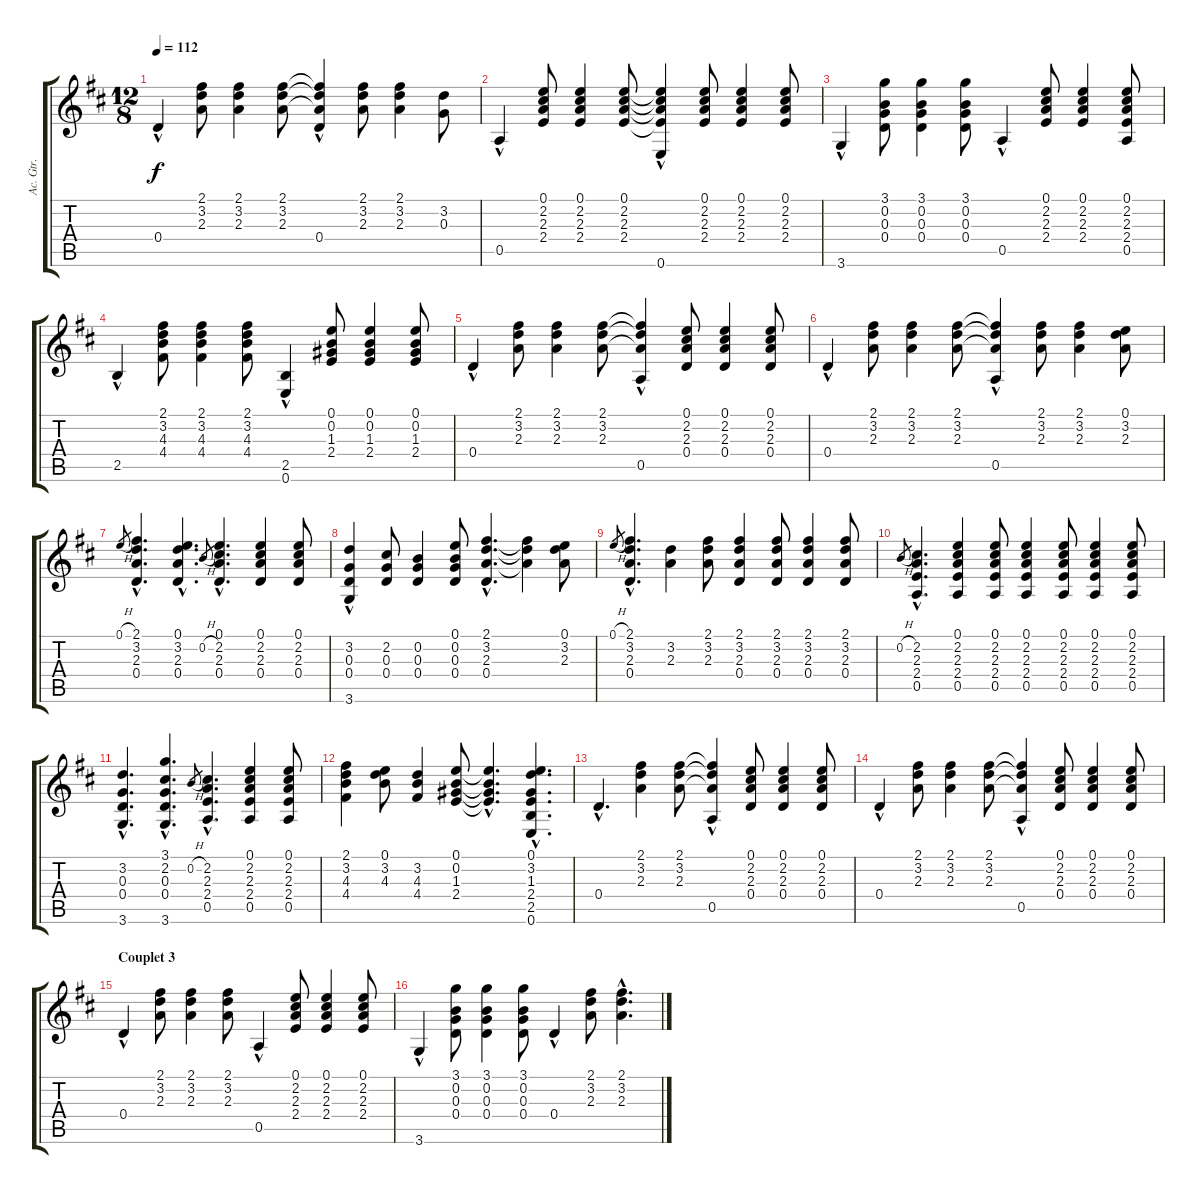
\track ("Ac. Gtr." "Ac. Gtr.") {instrument acousticguitarsteel}
\staff {score tabs}
\tuning (E4 B3 G3 D3 A2 E2) {hide}
\ts (12 8)
\tempo 112
\clef g2
\ks d
0.4{hac}.4{dy f} (2.1 3.2 2.3).8 (2.1 3.2 2.3).4 (2.1 3.2 2.3).8 (2.1{t} 3.2{t} 2.3{t} 0.4{hac}).4 (2.1 3.2 2.3).8 (2.1 3.2 2.3).4 (3.2 0.3).8 |
0.5{hac}.4 (0.1 2.2 2.3 2.4).8 (0.1 2.2 2.3 2.4).4 (0.1 2.2 2.3 2.4).8 (0.1{t} 2.2{t} 2.3{t} 2.4{t} 0.6{hac}).4 (0.1 2.2 2.3 2.4).8 (0.1 2.2 2.3 2.4).4 (0.1 2.2 2.3 2.4).8 |
3.6{hac}.4 (3.1 0.2 0.3 0.4).8 (3.1 0.2 0.3 0.4).4 (3.1 0.2 0.3 0.4).8 0.5{hac}.4 (0.1 2.2 2.3 2.4).8 (0.1 2.2 2.3 2.4).4 (0.1 2.2 2.3 2.4 0.5).8 |
2.5{hac}.4 (2.1 3.2 4.3 4.4).8 (2.1 3.2 4.3 4.4).4 (2.1 3.2 4.3 4.4).8 (2.5{hac} 0.6{hac}).4 (0.1 0.2 1.3 2.4).8 (0.1 0.2 1.3 2.4).4 (0.1 0.2 1.3 2.4).8 |
0.4{hac}.4 (2.1 3.2 2.3).8 (2.1 3.2 2.3).4 (2.1 3.2 2.3).8 (2.1{t} 3.2{t} 2.3{t} 0.5{hac}).4 (0.1 2.2 2.3 0.4).8 (0.1 2.2 2.3 0.4).4 (0.1 2.2 2.3 0.4).8 |
0.4{hac}.4 (2.1 3.2 2.3).8 (2.1 3.2 2.3).4 (2.1 3.2 2.3).8 (2.1{t} 3.2{t} 2.3{t} 0.5{hac}).4 (2.1 3.2 2.3).8 (2.1 3.2 2.3).4 (0.1 3.2 2.3).8 |
0.1{h}.8{gr} (2.1{hac} 3.2{hac} 2.3{hac} 0.4{hac}).4{d} (0.1{hac} 3.2{hac} 2.3{hac} 0.4{hac}).4{d} 0.2{h}.8{gr} (0.1{hac} 2.2{hac} 2.3{hac} 0.4{hac}).4{d} (0.1 2.2 2.3 0.4).4 (0.1 2.2 2.3 0.4).8 |
(3.2 0.3 0.4 3.6{hac}).4 (2.2 0.3 0.4).8 (0.2 0.3 0.4).4 (0.1 0.2 0.3 0.4).8 (2.1{hac} 3.2{hac} 2.3{hac} 0.4{hac}).4{d} (2.1{t} 3.2{t} 2.3{t}).4 (0.1 3.2 2.3).8 |
0.1{h}.8{gr} (2.1{hac} 3.2{hac} 2.3{hac} 0.4{hac}).4{d} (3.2 2.3).4 (2.1 3.2 2.3).8 (2.1 3.2 2.3 0.4).4 (2.1 3.2 2.3 0.4).8 (2.1 3.2 2.3 0.4).4 (2.1 3.2 2.3 0.4).8 |
0.2{h}.8{gr} (2.2{hac} 2.3{hac} 2.4{hac} 0.5{hac}).4{d} (0.1 2.2 2.3 2.4 0.5).4 (0.1 2.2 2.3 2.4 0.5).8 (0.1 2.2 2.3 2.4 0.5).4 (0.1 2.2 2.3 2.4 0.5).8 (0.1 2.2 2.3 2.4 0.5).4 (0.1 2.2 2.3 2.4 0.5).8 |
(3.2{hac} 0.3{hac} 0.4{hac} 3.6{hac}).4{d} (3.1{hac} 2.2{hac} 0.3{hac} 0.4{hac} 3.6{hac}).4{d} 0.2{h}.8{gr} (2.2{hac} 2.3{hac} 2.4{hac} 0.5{hac}).4{d} (0.1 2.2 2.3 2.4 0.5).4 (0.1 2.2 2.3 2.4 0.5).8 |
(2.1 3.2 4.3 4.4).4 (0.1 3.2 4.3).8 (3.2 4.3 4.4).4 (0.1 0.2 1.3 2.4).8 (0.1{hac t} 0.2{hac t} 1.3{hac t} 2.4{hac t}).4{d} (0.1{hac} 3.2{hac} 1.3{hac} 2.4{hac} 2.5{hac} 0.6{hac}).4{d} |
0.4{hac}.4{d} (2.1 3.2 2.3).4 (2.1 3.2 2.3).8 (2.1{t} 3.2{t} 2.3{t} 0.5{hac}).4 (0.1 2.2 2.3 0.4).8 (0.1 2.2 2.3 0.4).4 (0.1 2.2 2.3 0.4).8 |
0.4{hac}.4 (2.1 3.2 2.3).8 (2.1 3.2 2.3).4 (2.1 3.2 2.3).8 (2.1{t} 3.2{t} 2.3{t} 0.5{hac}).4 (0.1 2.2 2.3 0.4).8 (0.1 2.2 2.3 0.4).4 (0.1 2.2 2.3 0.4).8 |
\section ("" "Couplet 3")
0.4{hac}.4 (2.1 3.2 2.3).8 (2.1 3.2 2.3).4 (2.1 3.2 2.3).8 0.5{hac}.4 (0.1 2.2 2.3 2.4).8 (0.1 2.2 2.3 2.4).4 (0.1 2.2 2.3 2.4).8 |
3.6{hac}.4 (3.1 0.2 0.3 0.4).8 (3.1 0.2 0.3 0.4).4 (3.1 0.2 0.3 0.4).8 0.4{hac}.4 (2.1 3.2 2.3).8 (2.1{hac} 3.2{hac} 2.3{hac}).4{d}
